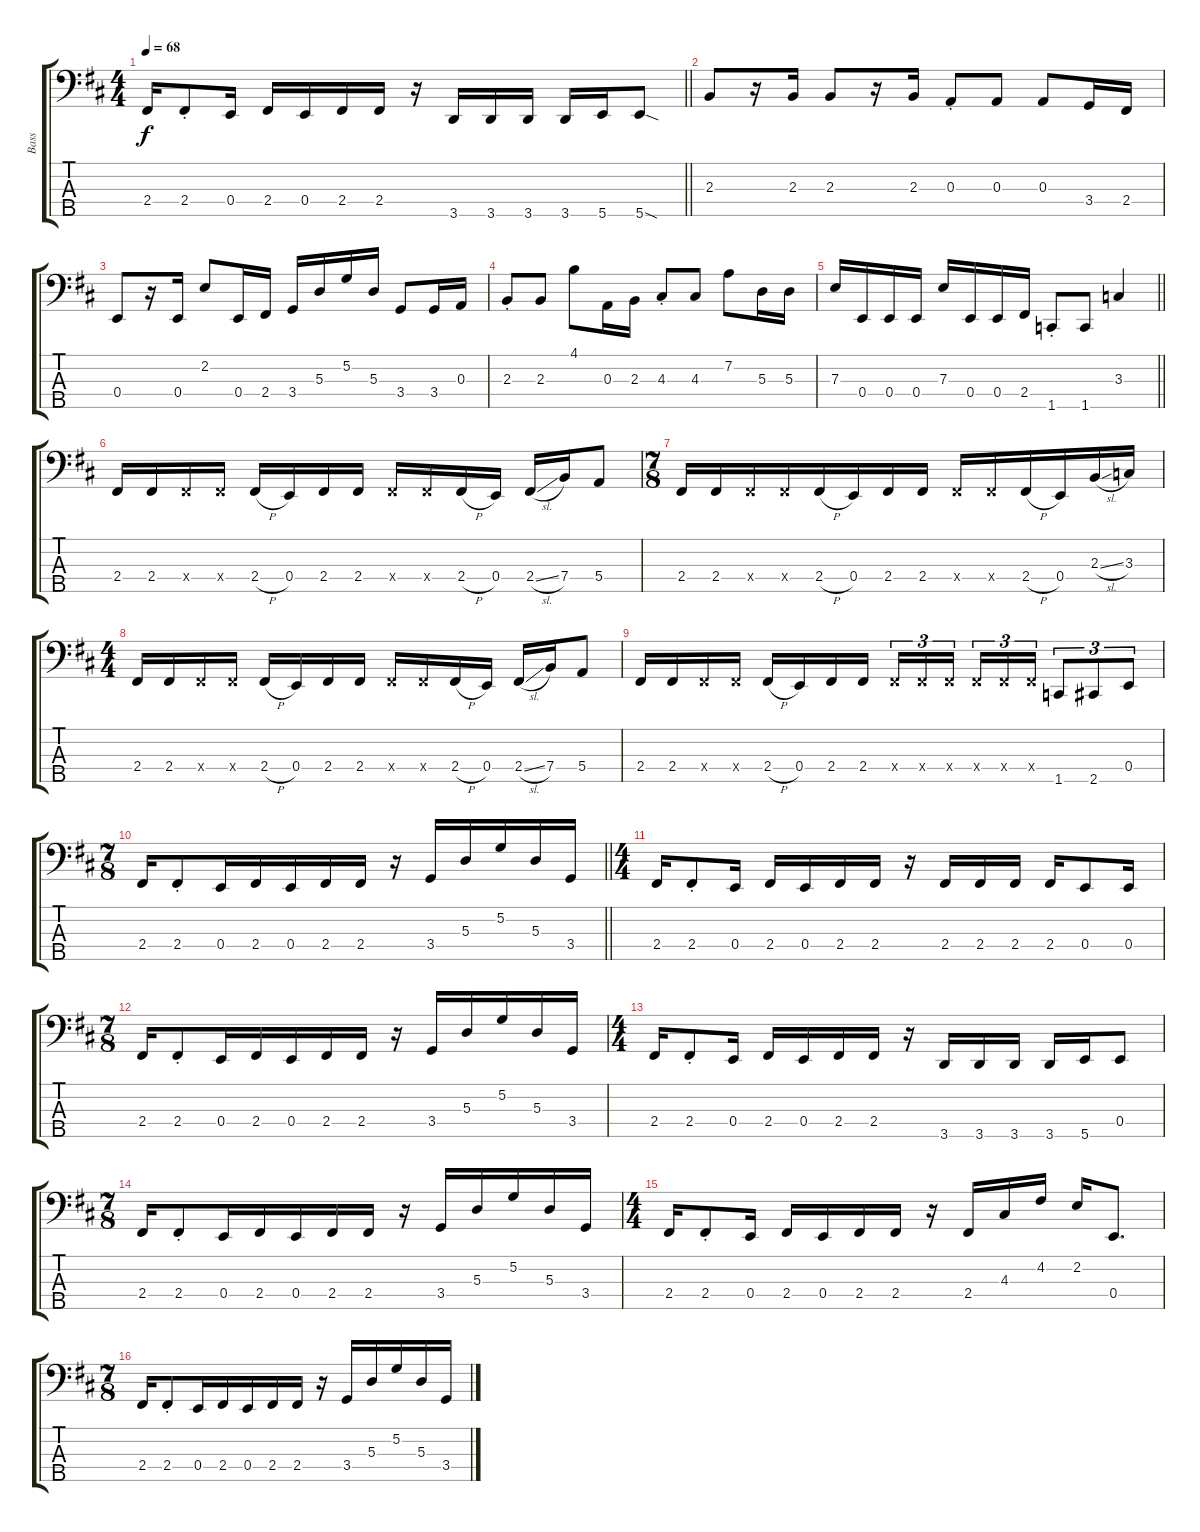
\track ("Bass" "Bass") {instrument electricbassfinger}
\staff {score tabs}
\tuning (G2 D2 A1 E1 B0) {hide}
\ts (4 4)
\tempo 68
\clef f4
\barLineRight lightlight
\ks d
2.4.16{dy f} 2.4{st}.8 0.4.16 2.4.16 0.4.16 2.4.16 2.4.16 r.16 3.5.16 3.5.16 3.5.16 3.5.16 5.5.16 5.5{sod}.8 |
2.3.8 r.16 2.3.16 2.3.8 r.16 2.3.16 0.3{st}.8 0.3.8 0.3.8 3.4.16 2.4.16 |
0.4.8 r.16 0.4.16 2.2.8 0.4.16 2.4.16 3.4.16 5.3.16 5.2.16 5.3.16 3.4.8 3.4.16 0.3.16 |
2.3{st}.8 2.3.8 4.1.8 0.3.16 2.3.16 4.3{st}.8 4.3.8 7.2.8 5.3.16 5.3.16 |
\barLineRight lightlight
7.3.16 0.4.16 0.4.16 0.4.16 7.3.16 0.4.16 0.4.16 2.4.16 1.5{st}.8 1.5.8 3.3.4 |
2.4.16 2.4.16 2.4{x}.16 2.4{x}.16 2.4{h}.16 0.4.16 2.4.16 2.4.16 2.4{x}.16 2.4{x}.16 2.4{h}.16 0.4.16 2.4{sl}.16 7.4.16 5.4.8 |
\ts (7 8)
2.4.16 2.4.16 2.4{x}.16 2.4{x}.16 2.4{h}.16 0.4.16 2.4.16 2.4.16 2.4{x}.16 2.4{x}.16 2.4{h}.16 0.4.16 2.3{sl}.16 3.3.16 |
\ts (4 4)
2.4.16 2.4.16 2.4{x}.16 2.4{x}.16 2.4{h}.16 0.4.16 2.4.16 2.4.16 2.4{x}.16 2.4{x}.16 2.4{h}.16 0.4.16 2.4{sl}.16 7.4.16 5.4.8 |
2.4.16 2.4.16 2.4{x}.16 2.4{x}.16 2.4{h}.16 0.4.16 2.4.16 2.4.16 2.4{x}.16{tu (3 2)} 2.4{x}.16{tu (3 2)} 2.4{x}.16{tu (3 2)} 2.4{x}.16{tu (3 2)} 2.4{x}.16{tu (3 2)} 2.4{x}.16{tu (3 2)} 1.5.8{tu (3 2)} 2.5.8{tu (3 2)} 0.4.8{tu (3 2)} |
\ts (7 8)
\barLineRight lightlight
2.4.16 2.4{st}.8 0.4.16 2.4.16 0.4.16 2.4.16 2.4.16 r.16 3.4.16 5.3.16 5.2.16 5.3.16 3.4.16 |
\ts (4 4)
2.4.16 2.4{st}.8 0.4.16 2.4.16 0.4.16 2.4.16 2.4.16 r.16 2.4.16 2.4.16 2.4.16 2.4.16 0.4.8 0.4.16 |
\ts (7 8)
2.4.16 2.4{st}.8 0.4.16 2.4.16 0.4.16 2.4.16 2.4.16 r.16 3.4.16 5.3.16 5.2.16 5.3.16 3.4.16 |
\ts (4 4)
2.4.16 2.4{st}.8 0.4.16 2.4.16 0.4.16 2.4.16 2.4.16 r.16 3.5.16 3.5.16 3.5.16 3.5.16 5.5.16 0.4.8 |
\ts (7 8)
2.4.16 2.4{st}.8 0.4.16 2.4.16 0.4.16 2.4.16 2.4.16 r.16 3.4.16 5.3.16 5.2.16 5.3.16 3.4.16 |
\ts (4 4)
2.4.16 2.4{st}.8 0.4.16 2.4.16 0.4.16 2.4.16 2.4.16 r.16 2.4.16 4.3.16 4.2.16 2.2.16 0.4.8{d} |
\ts (7 8)
2.4.16 2.4{st}.8 0.4.16 2.4.16 0.4.16 2.4.16 2.4.16 r.16 3.4.16 5.3.16 5.2.16 5.3.16 3.4.16
